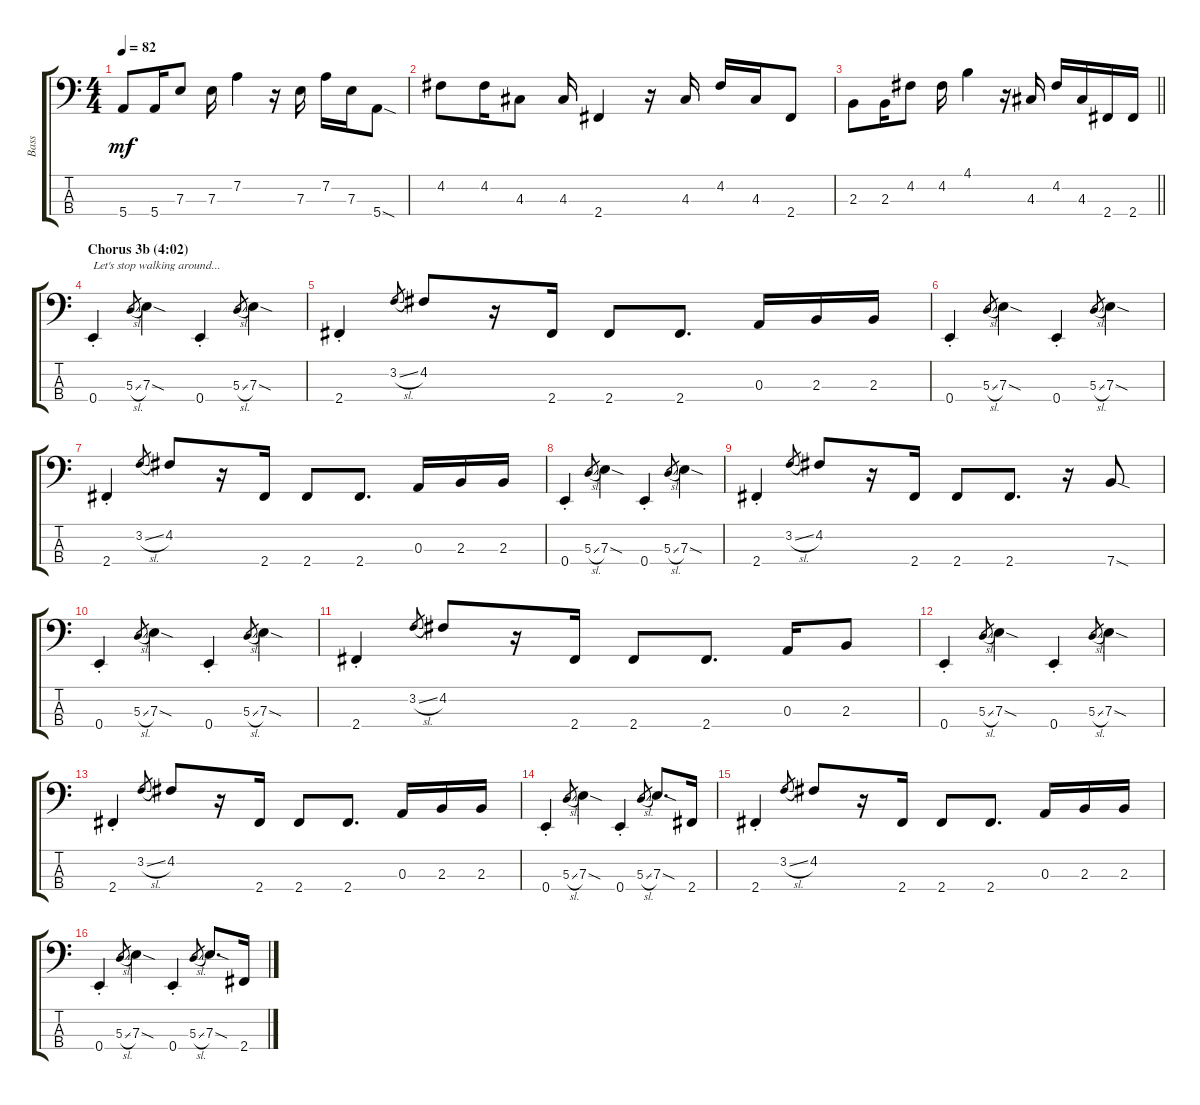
\track ("Bass" "Bass") {instrument electricbassfinger}
\staff {score tabs}
\tuning (G2 D2 A1 E1) {hide}
\ts (4 4)
\tempo 82
\clef f4
\ks c
5.4.8{dy mf} 5.4.16 7.3.8 7.3.16 7.2.4 r.16 7.3.16 7.2.16 7.3.16 5.4{sod}.8 |
4.2.8 4.2.16 4.3.8 4.3.16 2.4.4 r.16 4.3.16 4.2.16 4.3.16 2.4.8 |
\barLineRight lightlight
2.3.8 2.3.16 4.2.8 4.2.16 4.1.4 r.16 4.3.16 4.2.16 4.3.16 2.4.16 2.4.16 |
\section ("" "Chorus 3b (4:02)")
0.4{st}.4{txt "Let's stop walking around..."} 5.3{sl}.8{gr} 7.3{sod}.4 0.4{st}.4 5.3{sl}.8{gr} 7.3{sod}.4 |
2.4{st}.4 3.2{sl}.8{gr} 4.2.8 r.16 2.4.16 2.4.8 2.4.8{d} 0.3.16 2.3.16 2.3.16 |
0.4{st}.4 5.3{sl}.8{gr} 7.3{sod}.4 0.4{st}.4 5.3{sl}.8{gr} 7.3{sod}.4 |
2.4{st}.4 3.2{sl}.8{gr} 4.2.8 r.16 2.4.16 2.4.8 2.4.8{d} 0.3.16 2.3.16 2.3.16 |
0.4{st}.4 5.3{sl}.8{gr} 7.3{sod}.4 0.4{st}.4 5.3{sl}.8{gr} 7.3{sod}.4 |
2.4{st}.4 3.2{sl}.8{gr} 4.2.8 r.16 2.4.16 2.4.8 2.4.8{d} r.16 7.4{sod}.8 |
0.4{st}.4 5.3{sl}.8{gr} 7.3{sod}.4 0.4{st}.4 5.3{sl}.8{gr} 7.3{sod}.4 |
2.4{st}.4 3.2{sl}.8{gr} 4.2.8 r.16 2.4.16 2.4.8 2.4.8{d} 0.3.16 2.3.8 |
0.4{st}.4 5.3{sl}.8{gr} 7.3{sod}.4 0.4{st}.4 5.3{sl}.8{gr} 7.3{sod}.4 |
2.4{st}.4 3.2{sl}.8{gr} 4.2.8 r.16 2.4.16 2.4.8 2.4.8{d} 0.3.16 2.3.16 2.3.16 |
0.4{st}.4 5.3{sl}.8{gr} 7.3{sod}.4 0.4{st}.4 5.3{sl}.8{gr} 7.3{sod}.8{d} 2.4.16 |
2.4{st}.4 3.2{sl}.8{gr} 4.2.8 r.16 2.4.16 2.4.8 2.4.8{d} 0.3.16 2.3.16 2.3.16 |
0.4{st}.4 5.3{sl}.8{gr} 7.3{sod}.4 0.4{st}.4 5.3{sl}.8{gr} 7.3{sod}.8{d} 2.4.16
